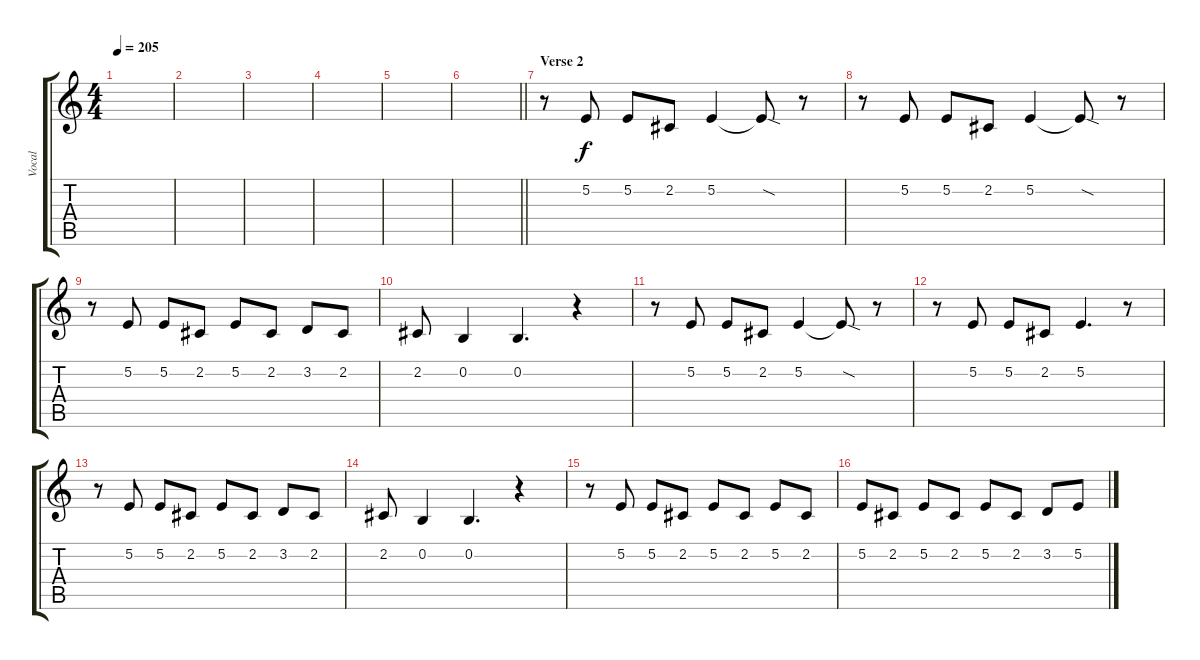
\track ("Vocal" "Vocal") {instrument clarinet}
\staff {score tabs}
\tuning (E4 B3 G3 D3 A2 E2) {hide}
\ts (4 4)
\tempo 205
\clef g2
\ks c
|
|
|
|
|
\barLineRight lightlight
|
\section ("" "Verse 2")
r.8 5.2.8 5.2.8 2.2.8 5.2.4 5.2{sod t}.8 r.8 |
r.8 5.2.8 5.2.8 2.2.8 5.2.4 5.2{sod t}.8 r.8 |
r.8 5.2.8 5.2.8 2.2.8 5.2.8 2.2.8 3.2.8 2.2.8 |
2.2.8 0.2.4 0.2.4{d} r.4 |
r.8 5.2.8 5.2.8 2.2.8 5.2.4 5.2{sod t}.8 r.8 |
r.8 5.2.8 5.2.8 2.2.8 5.2.4{d} r.8 |
r.8 5.2.8 5.2.8 2.2.8 5.2.8 2.2.8 3.2.8 2.2.8 |
2.2.8 0.2.4 0.2.4{d} r.4 |
r.8 5.2.8 5.2.8 2.2.8 5.2.8 2.2.8 5.2.8 2.2.8 |
5.2.8 2.2.8 5.2.8 2.2.8 5.2.8 2.2.8 3.2.8 5.2.8
